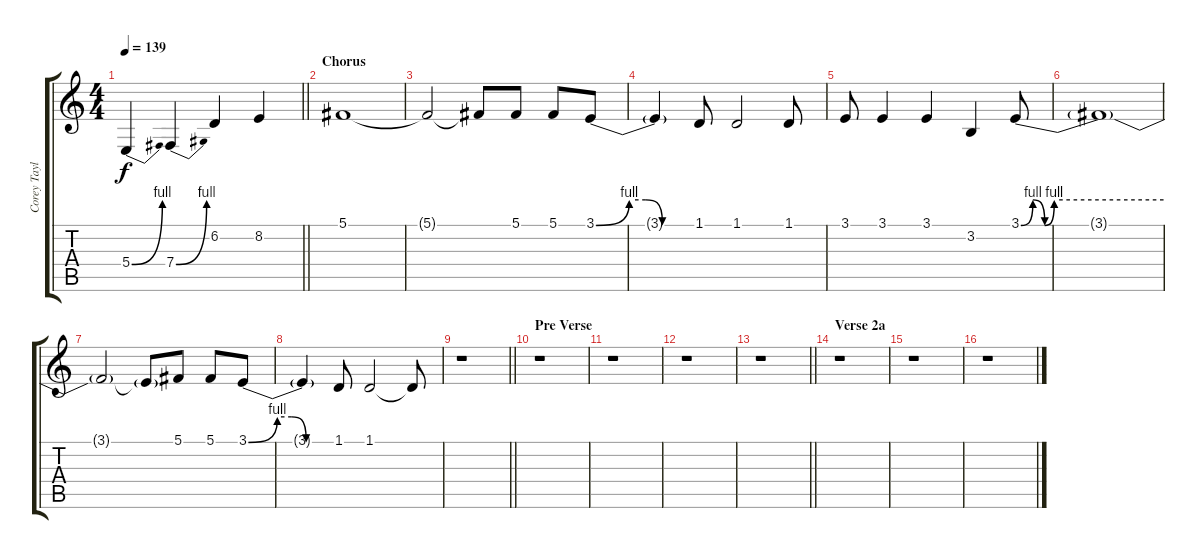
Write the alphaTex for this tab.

\track ("Corey Taylor" "Corey Tayl") {instrument altosax}
\staff {score tabs}
\tuning (Db4 Ab3 E3 B2 Gb2 B1) {hide}
\ts (4 4)
\tempo 139
\clef g2
\barLineRight lightlight
\ks c
5.4{be (bend 0 0 60 4)}.4{dy f} 7.4{be (bend 0 0 60 4)}.4 6.2.4 8.2.4 |
\section ("" "Chorus")
5.1.1 |
5.1{t}.2 5.1{t}.8 5.1.8 5.1.8 3.1{be (custom 0 0 20 4 30 4 40 0 60 0)}.8 |
3.1{t}.4 1.1.8 1.1.2 1.1.8 |
3.1.8 3.1.4 3.1.4 3.2.4 3.1{be (custom 0 0 5 4 10 0 14 4 60 4)}.8 |
3.1{t}.1 |
3.1{t}.2 3.1{t}.8 5.1.8 5.1.8 3.1{be (custom 0 0 20 4 30 4 40 0 60 0)}.8 |
3.1{t}.4 1.1.8 1.1.2 1.1{t}.8 |
\barLineRight lightlight
r.1 |
\section ("" "Pre Verse")
r.1 |
r.1 |
r.1 |
\barLineRight lightlight
r.1 |
\section ("" "Verse 2a")
r.1 |
r.1 |
r.1
